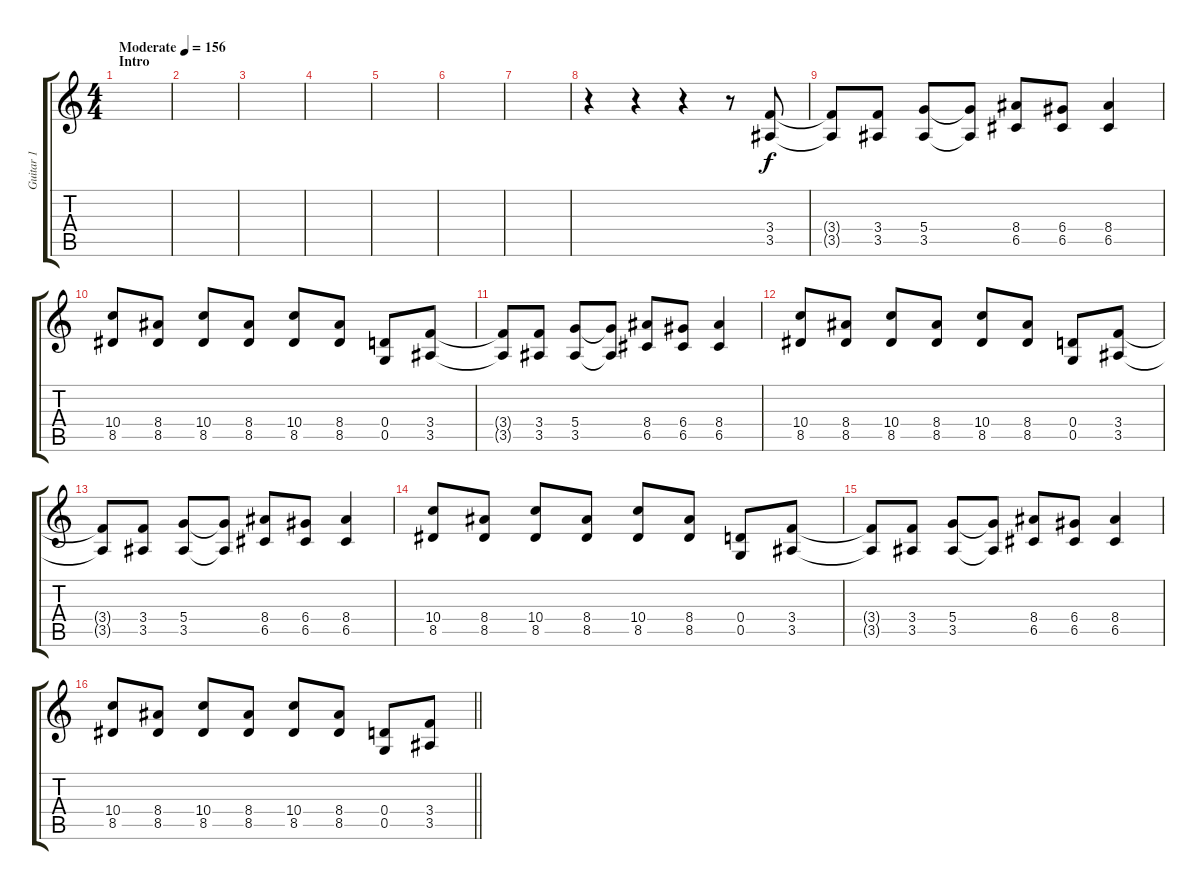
\track ("Guitar 1" "Guitar 1") {instrument electricguitarclean}
\staff {score tabs}
\tuning (E4 B3 G3 D3 G2 E2) {hide}
\ts (4 4)
\section ("" "Intro")
\tempo (156 "Moderate")
\clef g2
\ks c
|
|
|
|
|
|
|
r.4 r.4 r.4 r.8 (3.4 3.5).8 |
(3.4{t} 3.5{t}).8 (3.4 3.5).8 (5.4 3.5).8 (5.4{t} 3.5{t}).8 (8.4 6.5).8 (6.4 6.5).8 (8.4 6.5).4 |
(10.4 8.5).8 (8.4 8.5).8 (10.4 8.5).8 (8.4 8.5).8 (10.4 8.5).8 (8.4 8.5).8 (0.4 0.5).8 (3.4 3.5).8 |
(3.4{t} 3.5{t}).8 (3.4 3.5).8 (5.4 3.5).8 (5.4{t} 3.5{t}).8 (8.4 6.5).8 (6.4 6.5).8 (8.4 6.5).4 |
(10.4 8.5).8 (8.4 8.5).8 (10.4 8.5).8 (8.4 8.5).8 (10.4 8.5).8 (8.4 8.5).8 (0.4 0.5).8 (3.4 3.5).8 |
(3.4{t} 3.5{t}).8 (3.4 3.5).8 (5.4 3.5).8 (5.4{t} 3.5{t}).8 (8.4 6.5).8 (6.4 6.5).8 (8.4 6.5).4 |
(10.4 8.5).8 (8.4 8.5).8 (10.4 8.5).8 (8.4 8.5).8 (10.4 8.5).8 (8.4 8.5).8 (0.4 0.5).8 (3.4 3.5).8 |
(3.4{t} 3.5{t}).8 (3.4 3.5).8 (5.4 3.5).8 (5.4{t} 3.5{t}).8 (8.4 6.5).8 (6.4 6.5).8 (8.4 6.5).4 |
\barLineRight lightlight
(10.4 8.5).8 (8.4 8.5).8 (10.4 8.5).8 (8.4 8.5).8 (10.4 8.5).8 (8.4 8.5).8 (0.4 0.5).8 (3.4 3.5).8
